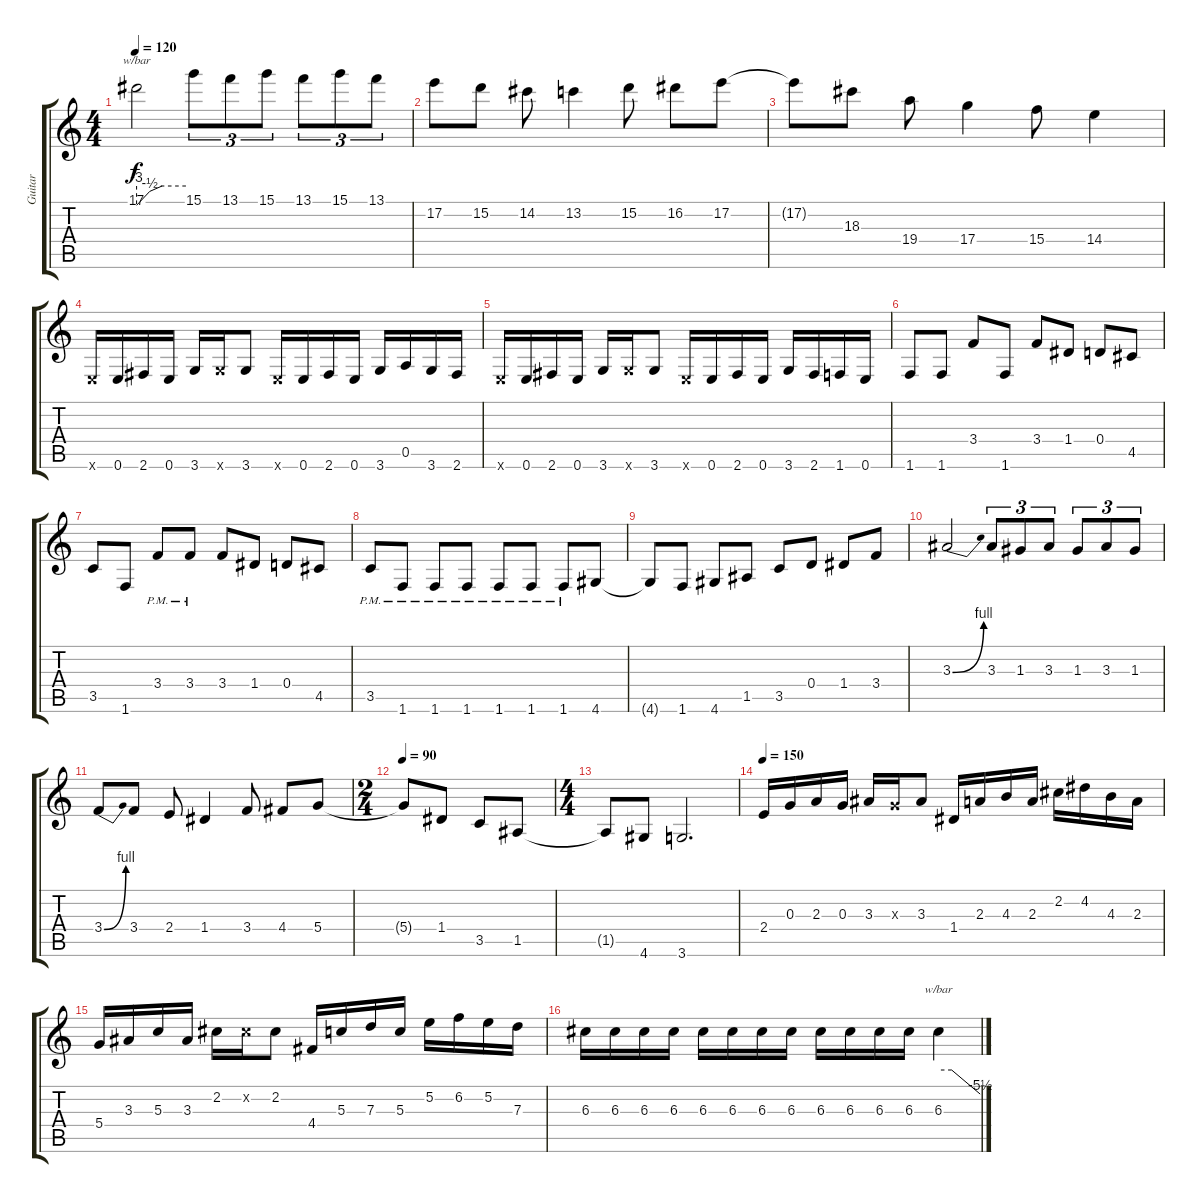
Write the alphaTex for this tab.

\track ("Guitar" "Guitar") {instrument overdrivenguitar}
\staff {score tabs}
\tuning (E4 B3 G3 D3 A2 E2) {hide}
\ts (4 4)
\tempo 120
\clef g2
\ks c
17.1.2{tbe (custom default 0 -12 16 -2 31 0 60 0) dy f} 15.1.8{tu (3 2)} 13.1.8{tu (3 2)} 15.1.8{tu (3 2)} 13.1.8{tu (3 2)} 15.1.8{tu (3 2)} 13.1.8{tu (3 2)} |
17.2.8 15.2.8 14.2.8 13.2.4 15.2.8 16.2.8 17.2.8 |
17.2{t}.8 18.3.8 19.4.8 17.4.4 15.4.8 14.4.4 |
0.6{x}.16 0.6.16 2.6.16 0.6.16 3.6.16 3.6{x}.16 3.6.8 0.6{x}.16 0.6.16 2.6.16 0.6.16 3.6.16 0.5.16 3.6.16 2.6.16 |
0.6{x}.16 0.6.16 2.6.16 0.6.16 3.6.16 3.6{x}.16 3.6.8 0.6{x}.16 0.6.16 2.6.16 0.6.16 3.6.16 2.6.16 1.6.16 0.6.16 |
1.6.8 1.6.8 3.4.8 1.6.8 3.4.8 1.4.8 0.4.8 4.5.8 |
3.5.8 1.6.8 3.4{pm}.8 3.4{pm}.8 3.4.8 1.4.8 0.4.8 4.5.8 |
3.5{pm}.8 1.6{pm}.8 1.6{pm}.8 1.6{pm}.8 1.6{pm}.8 1.6{pm}.8 1.6{pm}.8 4.6.8 |
4.6{t}.8 1.6.8 4.6.8 1.5.8 3.5.8 0.4.8 1.4.8 3.4.8 |
3.3{be (bend 0 0 60 4)}.2 3.3.8{tu (3 2)} 1.3.8{tu (3 2)} 3.3.8{tu (3 2)} 1.3.8{tu (3 2)} 3.3.8{tu (3 2)} 1.3.8{tu (3 2)} |
3.4{be (bend 0 0 60 4)}.8 3.4.8 2.4.8 1.4.4 3.4.8 4.4.8 5.4.8 |
\ts (2 4)
\tempo 90
5.4{t}.8 1.4.8 3.5.8 1.5.8 |
\ts (4 4)
1.5{t}.8 4.6.8 3.6.2{d} |
\tempo 150
2.4.16 0.3.16 2.3.16 0.3.16 3.3.16 0.3{x}.16 3.3.8 1.4.16 2.3.16 4.3.16 2.3.16 2.2.16 4.2.16 4.3.16 2.3.16 |
5.4.16 3.3.16 5.3.16 3.3.16 2.2.16 2.2{x}.16 2.2.8 4.4.16 5.3.16 7.3.16 5.3.16 5.2.16 6.2.16 5.2.16 7.3.16 |
6.3.16 6.3.16 6.3.16 6.3.16 6.3.16 6.3.16 6.3.16 6.3.16 6.3.16 6.3.16 6.3.16 6.3.16 6.3.4{tbe (custom default 0 0 19 0 60 -22)}
